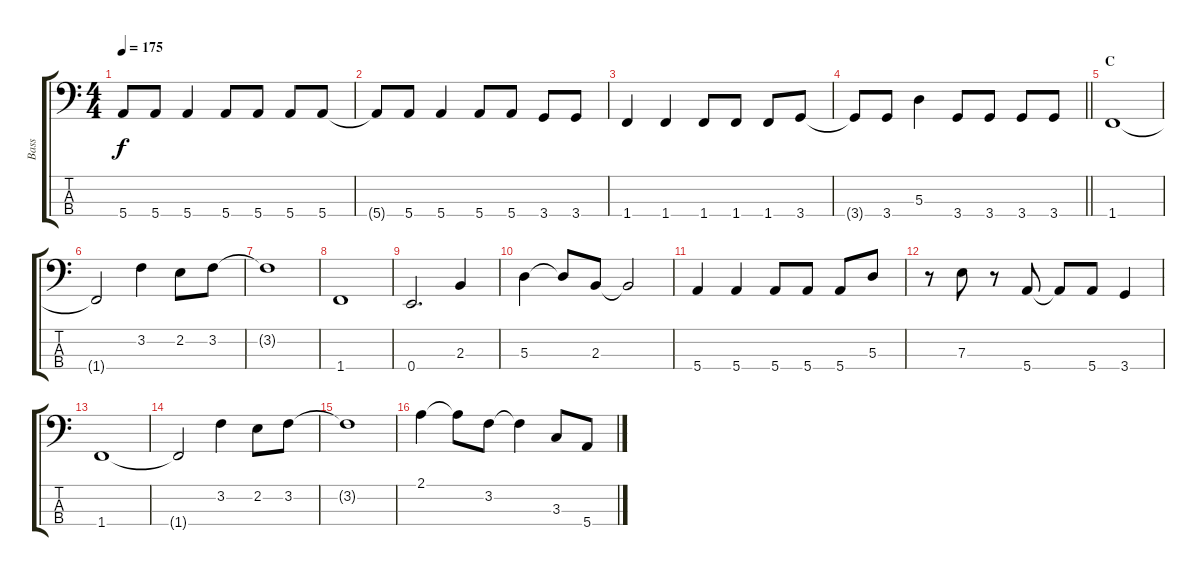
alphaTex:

\track ("Bass" "Bass") {instrument synthbass2}
\staff {score tabs}
\tuning (G2 D2 A1 E1) {hide}
\ts (4 4)
\tempo 175
\clef f4
\ks c
5.4.8{dy f} 5.4.8 5.4.4 5.4.8 5.4.8 5.4.8 5.4.8 |
5.4{t}.8 5.4.8 5.4.4 5.4.8 5.4.8 3.4.8 3.4.8 |
1.4.4 1.4.4 1.4.8 1.4.8 1.4.8 3.4.8 |
\barLineRight lightlight
3.4{t}.8 3.4.8 5.3.4 3.4.8 3.4.8 3.4.8 3.4.8 |
\section ("" "C")
1.4.1 |
1.4{t}.2 3.2.4 2.2.8 3.2.8 |
3.2{t}.1 |
1.4.1 |
0.4.2{d} 2.3.4 |
5.3.4 5.3{t}.8 2.3.8 2.3{t}.2 |
5.4.4 5.4.4 5.4.8 5.4.8 5.4.8 5.3.8 |
r.8 7.3.8 r.8 5.4.8 5.4{t}.8 5.4.8 3.4.4 |
1.4.1 |
1.4{t}.2 3.2.4 2.2.8 3.2.8 |
3.2{t}.1 |
2.1.4 2.1{t}.8 3.2.8 3.2{t}.4 3.3.8 5.4.8
